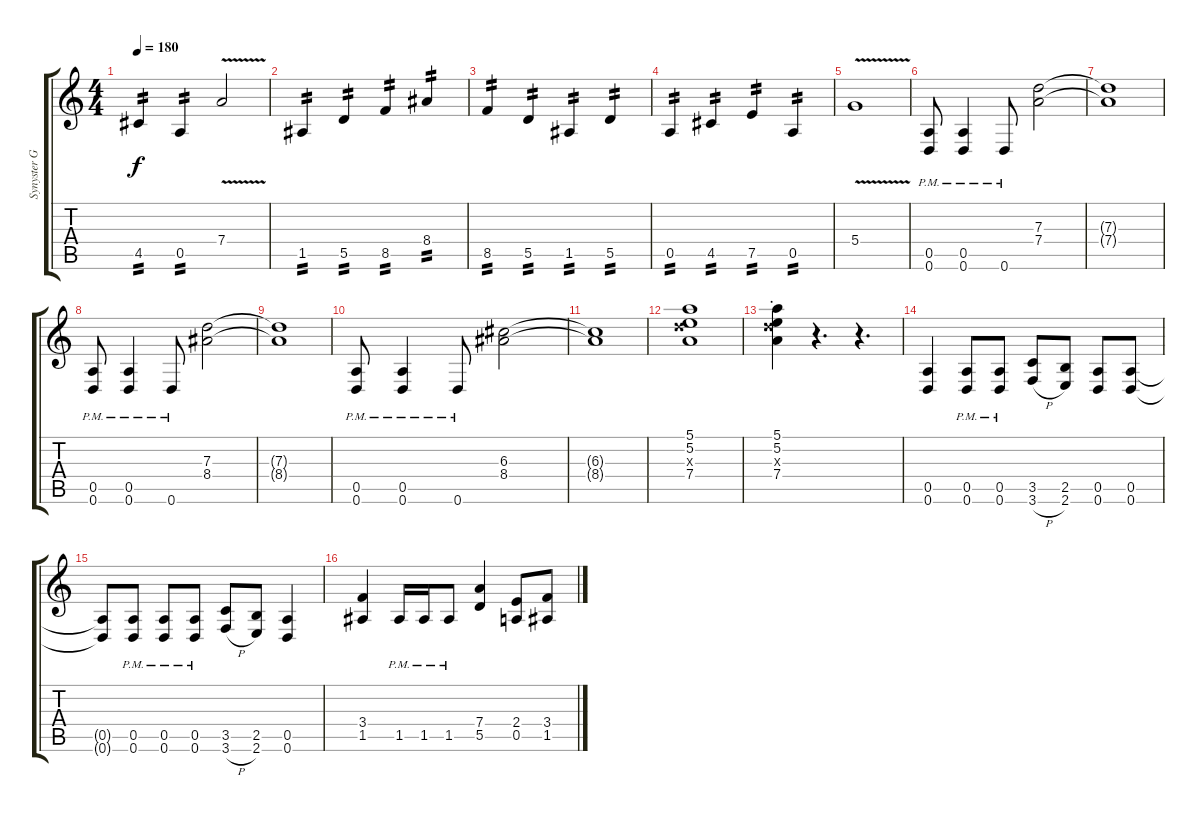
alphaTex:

\track ("Synyster Gates" "Synyster G") {instrument distortionguitar}
\staff {score tabs}
\tuning (E4 B3 G3 D3 A2 D2) {hide}
\ts (4 4)
\tempo 180
\clef g2
\ks c
4.5.4{tp 2 dy f} 0.5.4{tp 2} 7.4{v}.2 |
1.5.4{tp 2} 5.5.4{tp 2} 8.5.4{tp 2} 8.4.4{tp 2} |
8.5.4{tp 2} 5.5.4{tp 2} 1.5.4{tp 2} 5.5.4{tp 2} |
0.5.4{tp 2} 4.5.4{tp 2} 7.5.4{tp 2} 0.5.4{tp 2} |
5.4{v}.1 |
(0.5{pm} 0.6{pm}).8 (0.5 0.6{pm}).4 0.6{pm}.8 (7.3 7.4).2 |
(7.3{t} 7.4{t}).1 |
(0.5{pm} 0.6{pm}).8 (0.5 0.6{pm}).4 0.6{pm}.8 (7.3 8.4).2 |
(7.3{t} 8.4{t}).1 |
(0.5 0.6{pm}).8 (0.5 0.6{pm}).4 0.6{pm}.8 (6.3 8.4).2 |
(6.3{t} 8.4{t}).1 |
(5.1 5.2 7.3{x} 7.4).1 |
(5.1{st} 5.2{st} 7.3{x} 7.4{st}).4 r.4{d} r.4{d} |
(0.5 0.6).4 (0.5{pm} 0.6{pm}).8 (0.5{pm} 0.6{pm}).8 (3.5 3.6{h}).8 (2.5 2.6).8 (0.5 0.6).8 (0.5 0.6).8 |
(0.5{t} 0.6{t}).8 (0.5{pm} 0.6{pm}).8 (0.5{pm} 0.6{pm}).8 (0.5{pm} 0.6{pm}).8 (3.5 3.6{h}).8 (2.5 2.6).8 (0.5 0.6).4 |
(3.4 1.5).4 1.5{pm}.16 1.5{pm}.16 1.5{pm}.8 (7.4 5.5).4 (2.4 0.5).8 (3.4 1.5).8
